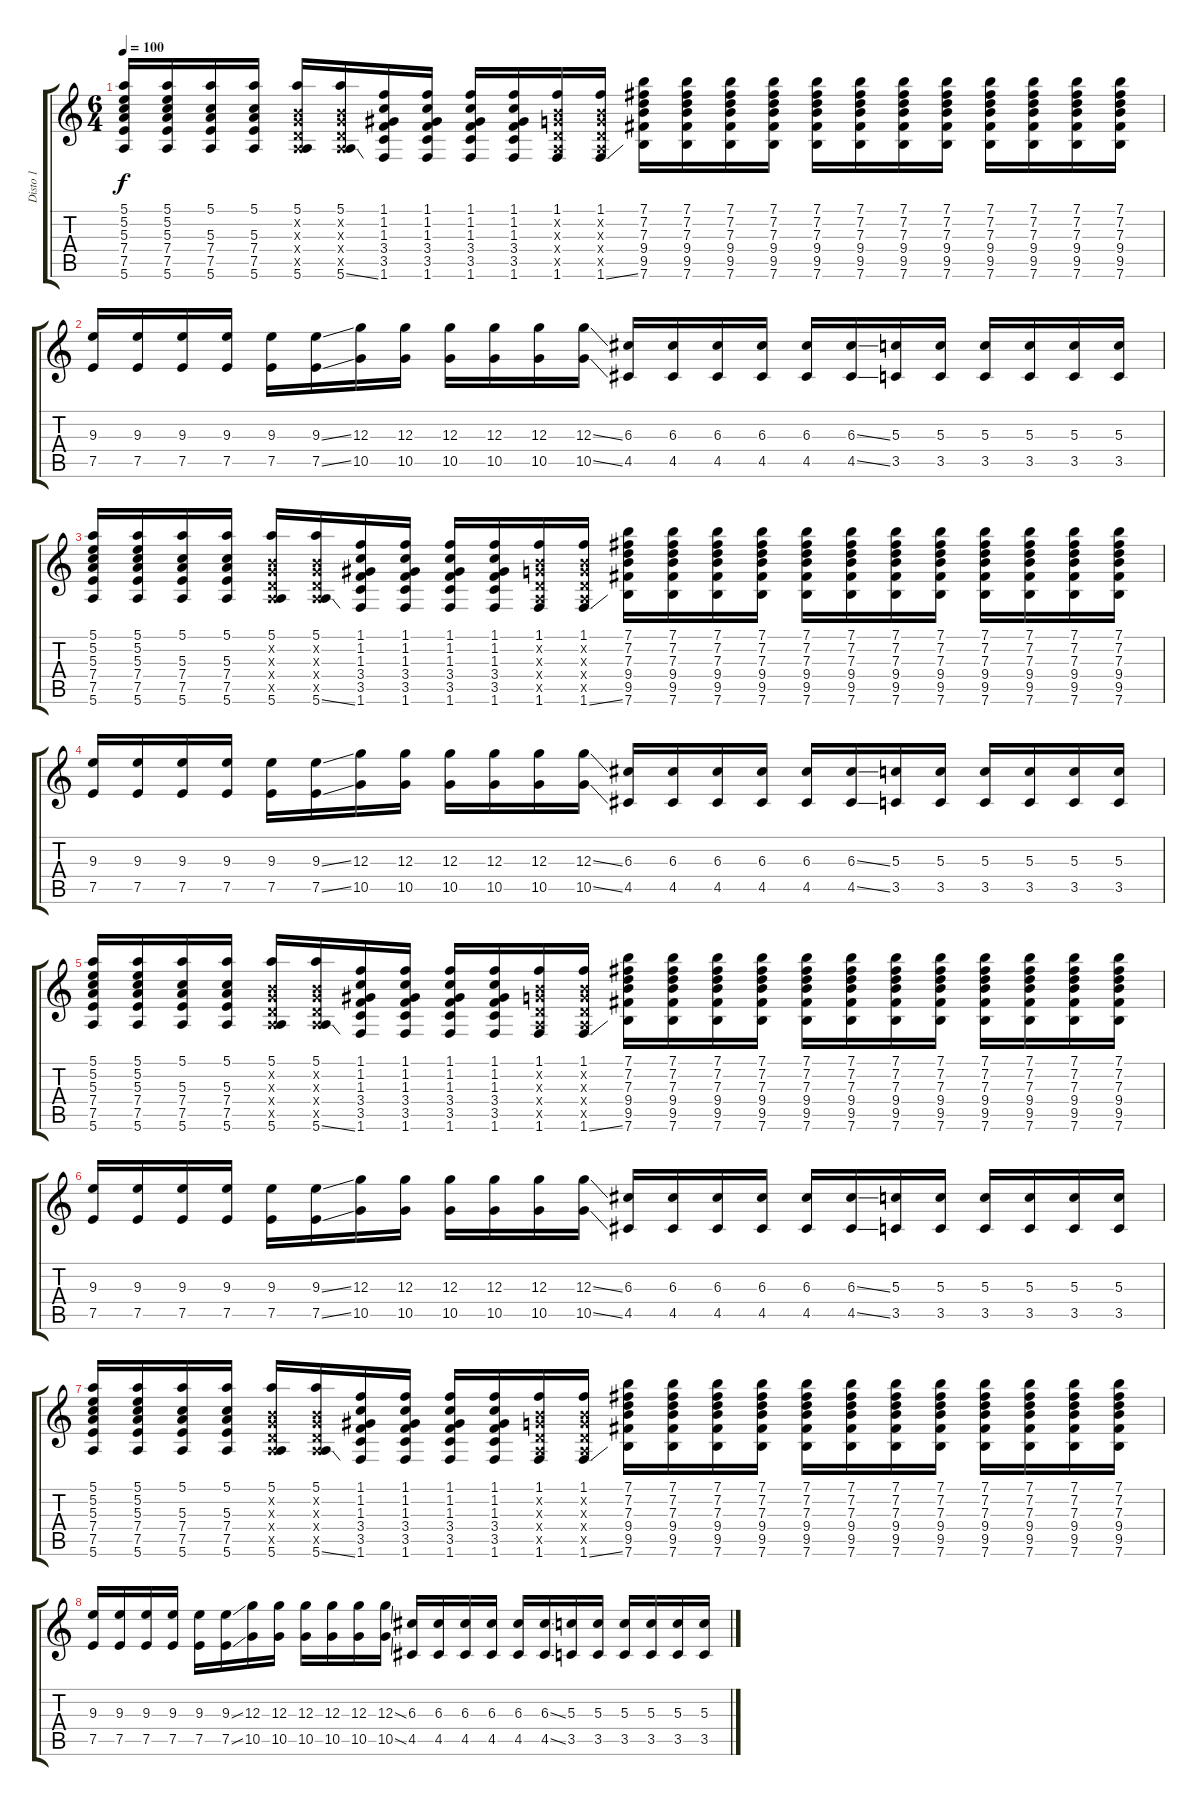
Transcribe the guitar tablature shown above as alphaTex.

\track ("Disto 1" "Disto 1") {instrument distortionguitar}
\staff {score tabs}
\tuning (E4 B3 G3 D3 A2 E2) {hide}
\ts (6 4)
\tempo 100
\clef g2
\ks c
(5.1 5.2 5.3 7.4 7.5 5.6).16{dy f} (5.1 5.2 5.3 7.4 7.5 5.6).16 (5.1 5.3 7.4 7.5 5.6).16 (5.1 5.3 7.4 7.5 5.6).16 (5.1 0.2{x} 0.3{x} 0.4{x} 0.5{x} 5.6).16 (5.1 0.2{x} 0.3{x} 0.4{x} 0.5{x} 5.6{ss}).16 (1.1 1.2 1.3 3.4 3.5 1.6).16 (1.1 1.2 1.3 3.4 3.5 1.6).16 (1.1 1.2 1.3 3.4 3.5 1.6).16 (1.1 1.2 1.3 3.4 3.5 1.6).16 (1.1 0.2{x} 0.3{x} 0.4{x} 0.5{x} 1.6).16 (1.1 0.2{x} 0.3{x} 0.4{x} 0.5{x} 1.6{ss}).16 (7.1 7.2 7.3 9.4 9.5 7.6).16 (7.1 7.2 7.3 9.4 9.5 7.6).16 (7.1 7.2 7.3 9.4 9.5 7.6).16 (7.1 7.2 7.3 9.4 9.5 7.6).16 (7.1 7.2 7.3 9.4 9.5 7.6).16 (7.1 7.2 7.3 9.4 9.5 7.6).16 (7.1 7.2 7.3 9.4 9.5 7.6).16 (7.1 7.2 7.3 9.4 9.5 7.6).16 (7.1 7.2 7.3 9.4 9.5 7.6).16 (7.1 7.2 7.3 9.4 9.5 7.6).16 (7.1 7.2 7.3 9.4 9.5 7.6).16 (7.1 7.2 7.3 9.4 9.5 7.6).16 |
(9.3 7.5).16{volume 14} (9.3 7.5).16 (9.3 7.5).16 (9.3 7.5).16 (9.3 7.5).16 (9.3{ss} 7.5{ss}).16 (12.3 10.5).16 (12.3 10.5).16 (12.3 10.5).16 (12.3 10.5).16 (12.3 10.5).16 (12.3{ss} 10.5{ss}).16 (6.3 4.5).16 (6.3 4.5).16 (6.3 4.5).16 (6.3 4.5).16 (6.3 4.5).16 (6.3{ss} 4.5{ss}).16 (5.3 3.5).16 (5.3 3.5).16 (5.3 3.5).16 (5.3 3.5).16 (5.3 3.5).16 (5.3 3.5).16 |
(5.1 5.2 5.3 7.4 7.5 5.6).16 (5.1 5.2 5.3 7.4 7.5 5.6).16 (5.1 5.3 7.4 7.5 5.6).16 (5.1 5.3 7.4 7.5 5.6).16 (5.1 0.2{x} 0.3{x} 0.4{x} 0.5{x} 5.6).16 (5.1 0.2{x} 0.3{x} 0.4{x} 0.5{x} 5.6{ss}).16 (1.1 1.2 1.3 3.4 3.5 1.6).16 (1.1 1.2 1.3 3.4 3.5 1.6).16 (1.1 1.2 1.3 3.4 3.5 1.6).16 (1.1 1.2 1.3 3.4 3.5 1.6).16 (1.1 0.2{x} 0.3{x} 0.4{x} 0.5{x} 1.6).16 (1.1 0.2{x} 0.3{x} 0.4{x} 0.5{x} 1.6{ss}).16 (7.1 7.2 7.3 9.4 9.5 7.6).16 (7.1 7.2 7.3 9.4 9.5 7.6).16 (7.1 7.2 7.3 9.4 9.5 7.6).16 (7.1 7.2 7.3 9.4 9.5 7.6).16 (7.1 7.2 7.3 9.4 9.5 7.6).16 (7.1 7.2 7.3 9.4 9.5 7.6).16 (7.1 7.2 7.3 9.4 9.5 7.6).16 (7.1 7.2 7.3 9.4 9.5 7.6).16 (7.1 7.2 7.3 9.4 9.5 7.6).16 (7.1 7.2 7.3 9.4 9.5 7.6).16 (7.1 7.2 7.3 9.4 9.5 7.6).16 (7.1 7.2 7.3 9.4 9.5 7.6).16 |
(9.3 7.5).16{volume 14} (9.3 7.5).16 (9.3 7.5).16 (9.3 7.5).16 (9.3 7.5).16 (9.3{ss} 7.5{ss}).16 (12.3 10.5).16 (12.3 10.5).16 (12.3 10.5).16 (12.3 10.5).16 (12.3 10.5).16 (12.3{ss} 10.5{ss}).16 (6.3 4.5).16 (6.3 4.5).16 (6.3 4.5).16 (6.3 4.5).16 (6.3 4.5).16 (6.3{ss} 4.5{ss}).16 (5.3 3.5).16 (5.3 3.5).16 (5.3 3.5).16 (5.3 3.5).16 (5.3 3.5).16 (5.3 3.5).16 |
(5.1 5.2 5.3 7.4 7.5 5.6).16 (5.1 5.2 5.3 7.4 7.5 5.6).16 (5.1 5.3 7.4 7.5 5.6).16 (5.1 5.3 7.4 7.5 5.6).16 (5.1 0.2{x} 0.3{x} 0.4{x} 0.5{x} 5.6).16 (5.1 0.2{x} 0.3{x} 0.4{x} 0.5{x} 5.6{ss}).16 (1.1 1.2 1.3 3.4 3.5 1.6).16 (1.1 1.2 1.3 3.4 3.5 1.6).16 (1.1 1.2 1.3 3.4 3.5 1.6).16 (1.1 1.2 1.3 3.4 3.5 1.6).16 (1.1 0.2{x} 0.3{x} 0.4{x} 0.5{x} 1.6).16 (1.1 0.2{x} 0.3{x} 0.4{x} 0.5{x} 1.6{ss}).16 (7.1 7.2 7.3 9.4 9.5 7.6).16 (7.1 7.2 7.3 9.4 9.5 7.6).16 (7.1 7.2 7.3 9.4 9.5 7.6).16 (7.1 7.2 7.3 9.4 9.5 7.6).16 (7.1 7.2 7.3 9.4 9.5 7.6).16 (7.1 7.2 7.3 9.4 9.5 7.6).16 (7.1 7.2 7.3 9.4 9.5 7.6).16 (7.1 7.2 7.3 9.4 9.5 7.6).16 (7.1 7.2 7.3 9.4 9.5 7.6).16 (7.1 7.2 7.3 9.4 9.5 7.6).16 (7.1 7.2 7.3 9.4 9.5 7.6).16 (7.1 7.2 7.3 9.4 9.5 7.6).16 |
(9.3 7.5).16{volume 14} (9.3 7.5).16 (9.3 7.5).16 (9.3 7.5).16 (9.3 7.5).16 (9.3{ss} 7.5{ss}).16 (12.3 10.5).16 (12.3 10.5).16 (12.3 10.5).16 (12.3 10.5).16 (12.3 10.5).16 (12.3{ss} 10.5{ss}).16 (6.3 4.5).16 (6.3 4.5).16 (6.3 4.5).16 (6.3 4.5).16 (6.3 4.5).16 (6.3{ss} 4.5{ss}).16 (5.3 3.5).16 (5.3 3.5).16 (5.3 3.5).16 (5.3 3.5).16 (5.3 3.5).16 (5.3 3.5).16 |
(5.1 5.2 5.3 7.4 7.5 5.6).16 (5.1 5.2 5.3 7.4 7.5 5.6).16 (5.1 5.3 7.4 7.5 5.6).16 (5.1 5.3 7.4 7.5 5.6).16 (5.1 0.2{x} 0.3{x} 0.4{x} 0.5{x} 5.6).16 (5.1 0.2{x} 0.3{x} 0.4{x} 0.5{x} 5.6{ss}).16 (1.1 1.2 1.3 3.4 3.5 1.6).16 (1.1 1.2 1.3 3.4 3.5 1.6).16 (1.1 1.2 1.3 3.4 3.5 1.6).16 (1.1 1.2 1.3 3.4 3.5 1.6).16 (1.1 0.2{x} 0.3{x} 0.4{x} 0.5{x} 1.6).16 (1.1 0.2{x} 0.3{x} 0.4{x} 0.5{x} 1.6{ss}).16 (7.1 7.2 7.3 9.4 9.5 7.6).16 (7.1 7.2 7.3 9.4 9.5 7.6).16 (7.1 7.2 7.3 9.4 9.5 7.6).16 (7.1 7.2 7.3 9.4 9.5 7.6).16 (7.1 7.2 7.3 9.4 9.5 7.6).16 (7.1 7.2 7.3 9.4 9.5 7.6).16 (7.1 7.2 7.3 9.4 9.5 7.6).16 (7.1 7.2 7.3 9.4 9.5 7.6).16 (7.1 7.2 7.3 9.4 9.5 7.6).16 (7.1 7.2 7.3 9.4 9.5 7.6).16 (7.1 7.2 7.3 9.4 9.5 7.6).16 (7.1 7.2 7.3 9.4 9.5 7.6).16 |
(9.3 7.5).16{volume 14} (9.3 7.5).16 (9.3 7.5).16 (9.3 7.5).16 (9.3 7.5).16 (9.3{ss} 7.5{ss}).16 (12.3 10.5).16 (12.3 10.5).16 (12.3 10.5).16 (12.3 10.5).16 (12.3 10.5).16 (12.3{ss} 10.5{ss}).16 (6.3 4.5).16 (6.3 4.5).16 (6.3 4.5).16 (6.3 4.5).16 (6.3 4.5).16 (6.3{ss} 4.5{ss}).16 (5.3 3.5).16 (5.3 3.5).16 (5.3 3.5).16 (5.3 3.5).16 (5.3 3.5).16 (5.3 3.5).16
